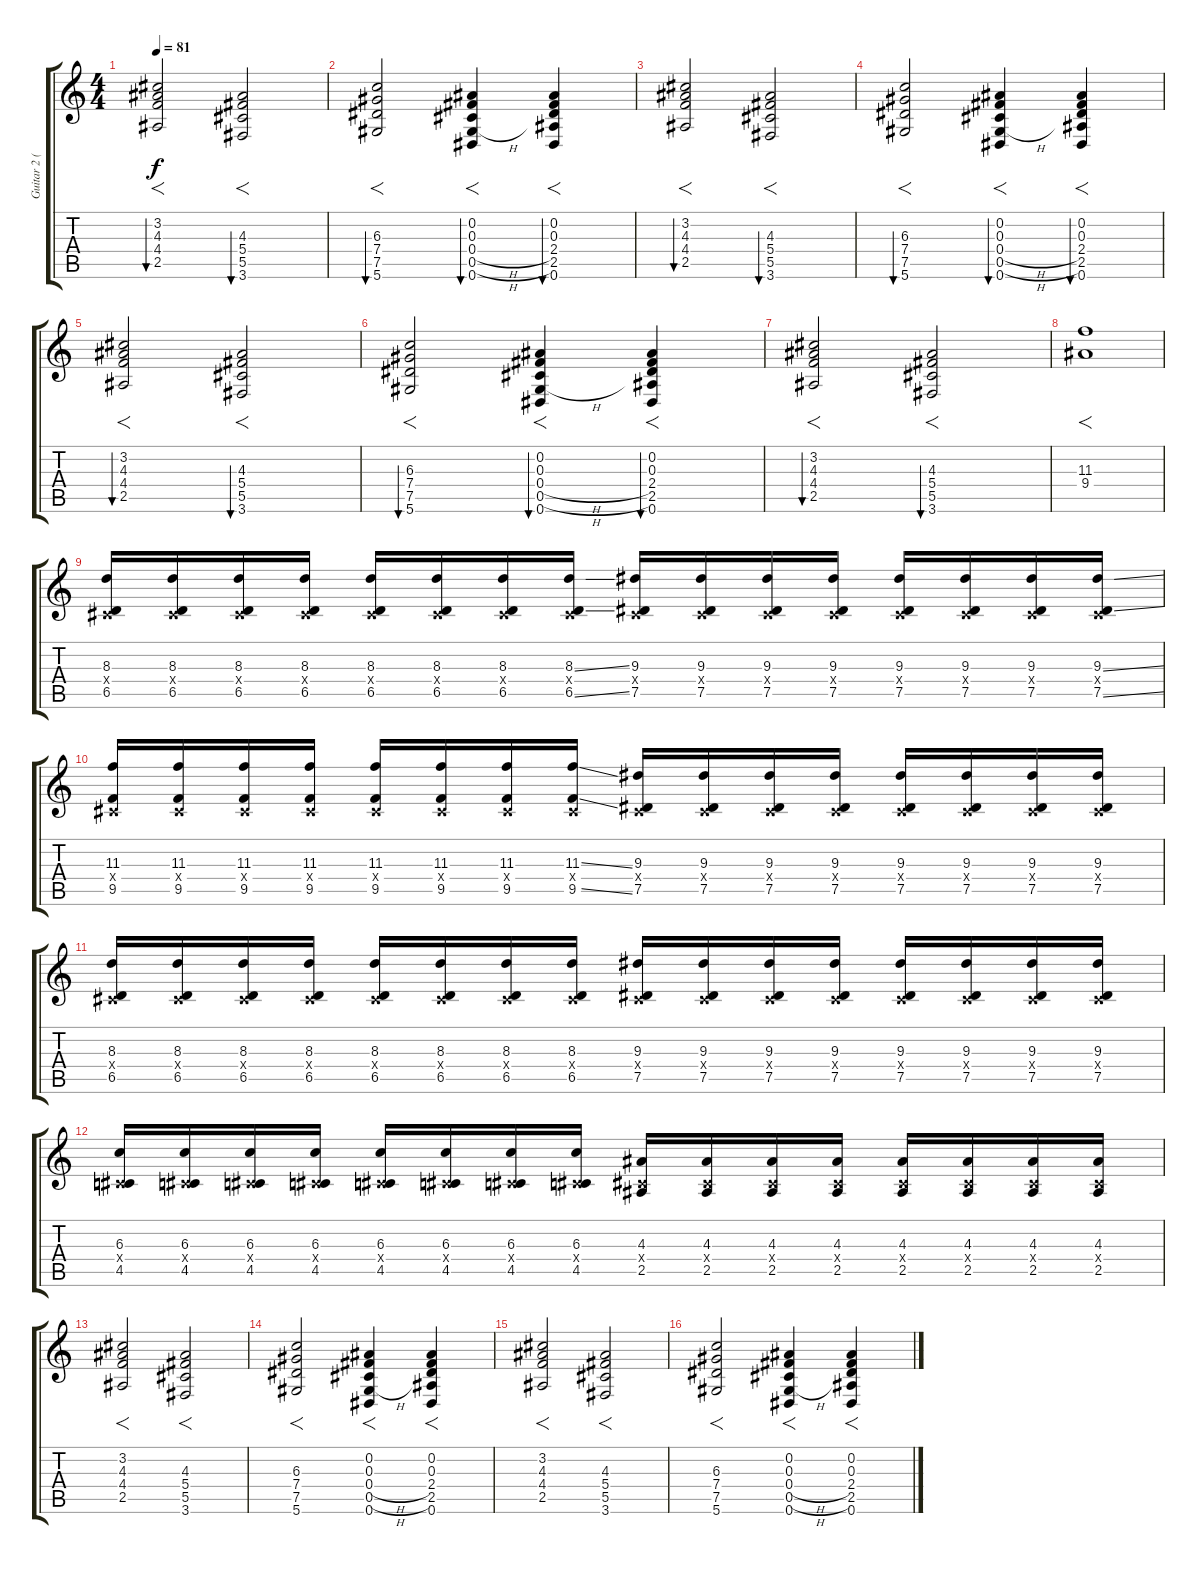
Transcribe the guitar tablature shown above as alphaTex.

\track ("Guitar 2 (Mike Shinoda)" "Guitar 2 (") {instrument distortionguitar}
\staff {score tabs}
\tuning (Eb4 Bb3 Gb3 Db3 Ab2 Eb2) {hide}
\ts (4 4)
\tempo 81
\clef g2
\ks c
(3.2 4.3 4.4 2.5).2{f bu 60 dy f volume 9 instrument overdrivenguitar} (4.3 5.4 5.5 3.6).2{f bu 60} |
(6.3 7.4 7.5 5.6).2{f bu 60} (0.2 0.3 0.4{h} 0.5{h} 0.6).4{f bu 60} (0.2 0.3 2.4 2.5 0.6).4{f bu 60} |
(3.2 4.3 4.4 2.5).2{f bu 60} (4.3 5.4 5.5 3.6).2{f bu 60} |
(6.3 7.4 7.5 5.6).2{f bu 60} (0.2 0.3 0.4{h} 0.5{h} 0.6).4{f bu 60} (0.2 0.3 2.4 2.5 0.6).4{f bu 60} |
(3.2 4.3 4.4 2.5).2{f bu 60} (4.3 5.4 5.5 3.6).2{f bu 60} |
(6.3 7.4 7.5 5.6).2{f bu 60} (0.2 0.3 0.4{h} 0.5{h} 0.6).4{f bu 60} (0.2 0.3 2.4 2.5 0.6).4{f bu 60} |
(3.2 4.3 4.4 2.5).2{f bu 60} (4.3 5.4 5.5 3.6).2{f bu 60} |
(11.3 9.4).1{f volume 16 instrument distortionguitar} |
(8.3 0.4{x} 6.5).16{volume 12} (8.3 0.4{x} 6.5).16 (8.3 0.4{x} 6.5).16 (8.3 0.4{x} 6.5).16 (8.3 0.4{x} 6.5).16 (8.3 0.4{x} 6.5).16 (8.3 0.4{x} 6.5).16 (8.3{ss} 0.4{x} 6.5{ss}).16 (9.3 0.4{x} 7.5).16 (9.3 0.4{x} 7.5).16 (9.3 0.4{x} 7.5).16 (9.3 0.4{x} 7.5).16 (9.3 0.4{x} 7.5).16 (9.3 0.4{x} 7.5).16 (9.3 0.4{x} 7.5).16 (9.3{ss} 0.4{x} 7.5{ss}).16 |
(11.3 0.4{x} 9.5).16 (11.3 0.4{x} 9.5).16 (11.3 0.4{x} 9.5).16 (11.3 0.4{x} 9.5).16 (11.3 0.4{x} 9.5).16 (11.3 0.4{x} 9.5).16 (11.3 0.4{x} 9.5).16 (11.3{ss} 0.4{x} 9.5{ss}).16 (9.3 0.4{x} 7.5).16 (9.3 0.4{x} 7.5).16 (9.3 0.4{x} 7.5).16 (9.3 0.4{x} 7.5).16 (9.3 0.4{x} 7.5).16 (9.3 0.4{x} 7.5).16 (9.3 0.4{x} 7.5).16 (9.3 0.4{x} 7.5).16 |
(8.3 0.4{x} 6.5).16 (8.3 0.4{x} 6.5).16 (8.3 0.4{x} 6.5).16 (8.3 0.4{x} 6.5).16 (8.3 0.4{x} 6.5).16 (8.3 0.4{x} 6.5).16 (8.3 0.4{x} 6.5).16 (8.3 0.4{x} 6.5).16 (9.3 0.4{x} 7.5).16 (9.3 0.4{x} 7.5).16 (9.3 0.4{x} 7.5).16 (9.3 0.4{x} 7.5).16 (9.3 0.4{x} 7.5).16 (9.3 0.4{x} 7.5).16 (9.3 0.4{x} 7.5).16 (9.3 0.4{x} 7.5).16 |
(6.3 0.4{x} 4.5).16 (6.3 0.4{x} 4.5).16 (6.3 0.4{x} 4.5).16 (6.3 0.4{x} 4.5).16 (6.3 0.4{x} 4.5).16 (6.3 0.4{x} 4.5).16 (6.3 0.4{x} 4.5).16 (6.3 0.4{x} 4.5).16 (4.3 0.4{x} 2.5).16 (4.3 0.4{x} 2.5).16 (4.3 0.4{x} 2.5).16 (4.3 0.4{x} 2.5).16 (4.3 0.4{x} 2.5).16 (4.3 0.4{x} 2.5).16 (4.3 0.4{x} 2.5).16 (4.3 0.4{x} 2.5).16 |
(3.2 4.3 4.4 2.5).2{f volume 9 instrument overdrivenguitar} (4.3 5.4 5.5 3.6).2{f} |
(6.3 7.4 7.5 5.6).2{f} (0.2 0.3 0.4{h} 0.5{h} 0.6).4{f} (0.2 0.3 2.4 2.5 0.6).4{f} |
(3.2 4.3 4.4 2.5).2{f} (4.3 5.4 5.5 3.6).2{f} |
(6.3 7.4 7.5 5.6).2{f} (0.2 0.3 0.4{h} 0.5{h} 0.6).4{f} (0.2 0.3 2.4 2.5 0.6).4{f}
